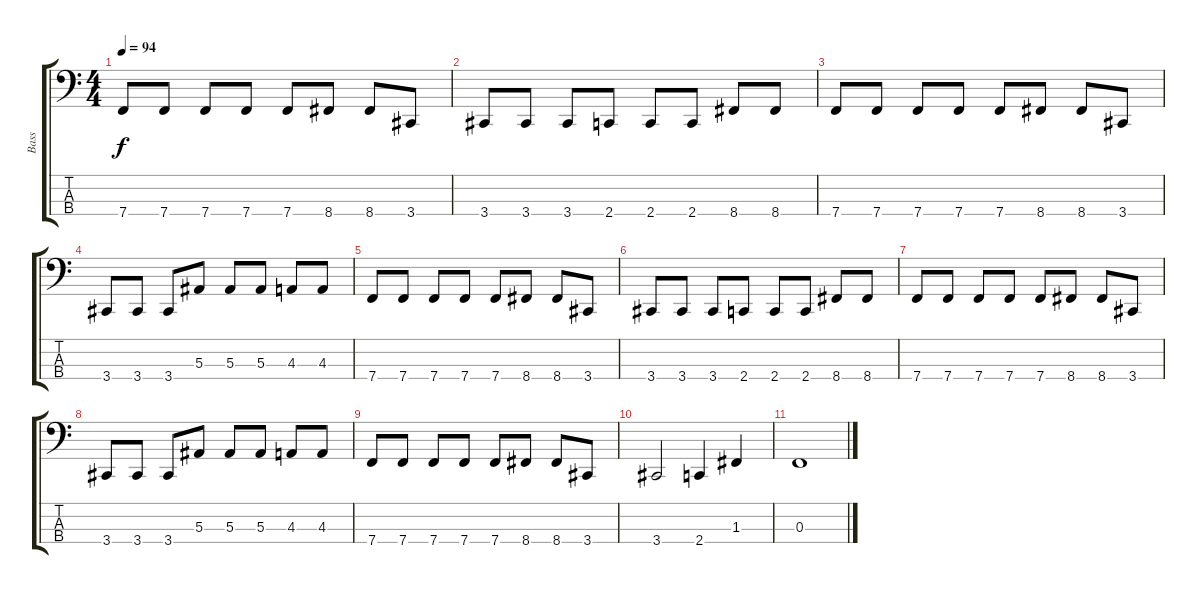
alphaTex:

\track ("Bass" "Bass") {instrument electricbasspick}
\staff {score tabs}
\tuning (Eb2 Bb1 F1 Bb0) {hide}
\ts (4 4)
\tempo 94
\clef f4
\ks c
7.4.8{dy f} 7.4.8 7.4.8 7.4.8 7.4.8 8.4.8 8.4.8 3.4.8 |
3.4.8 3.4.8 3.4.8 2.4.8 2.4.8 2.4.8 8.4.8 8.4.8 |
7.4.8 7.4.8 7.4.8 7.4.8 7.4.8 8.4.8 8.4.8 3.4.8 |
3.4.8 3.4.8 3.4.8 5.3.8 5.3.8 5.3.8 4.3.8 4.3.8 |
7.4.8 7.4.8 7.4.8 7.4.8 7.4.8 8.4.8 8.4.8 3.4.8 |
3.4.8 3.4.8 3.4.8 2.4.8 2.4.8 2.4.8 8.4.8 8.4.8 |
7.4.8 7.4.8 7.4.8 7.4.8 7.4.8 8.4.8 8.4.8 3.4.8 |
3.4.8 3.4.8 3.4.8 5.3.8 5.3.8 5.3.8 4.3.8 4.3.8 |
7.4.8 7.4.8 7.4.8 7.4.8 7.4.8 8.4.8 8.4.8 3.4.8 |
3.4.2 2.4.4 1.3.4 |
0.3.1
